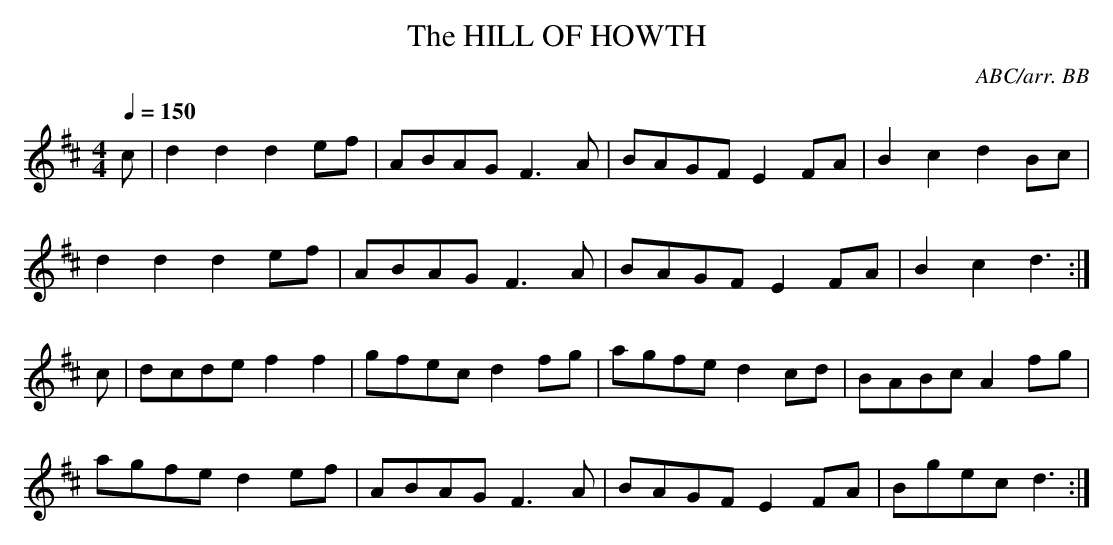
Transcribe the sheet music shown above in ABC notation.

X:1
T:HILL OF HOWTH, The
C:ABC/arr. BB
for a barn dance!
L:1/8
M:4/4
Q:1/4=150
K:D
K:D
c|d2d2 d2ef|ABAG F3A|BAGF E2FA|B2c2 d2Bc|
d2d2d2 ef|ABAG F3A|BAGF E2 FA|B2 c2 d3:|
c|dcde f2 f2|gfec d2 fg|agfe d2 cd|BABc A2fg|
agfe d2 ef|ABAG F3A|BAGF E2 FA|Bgec d3:|
